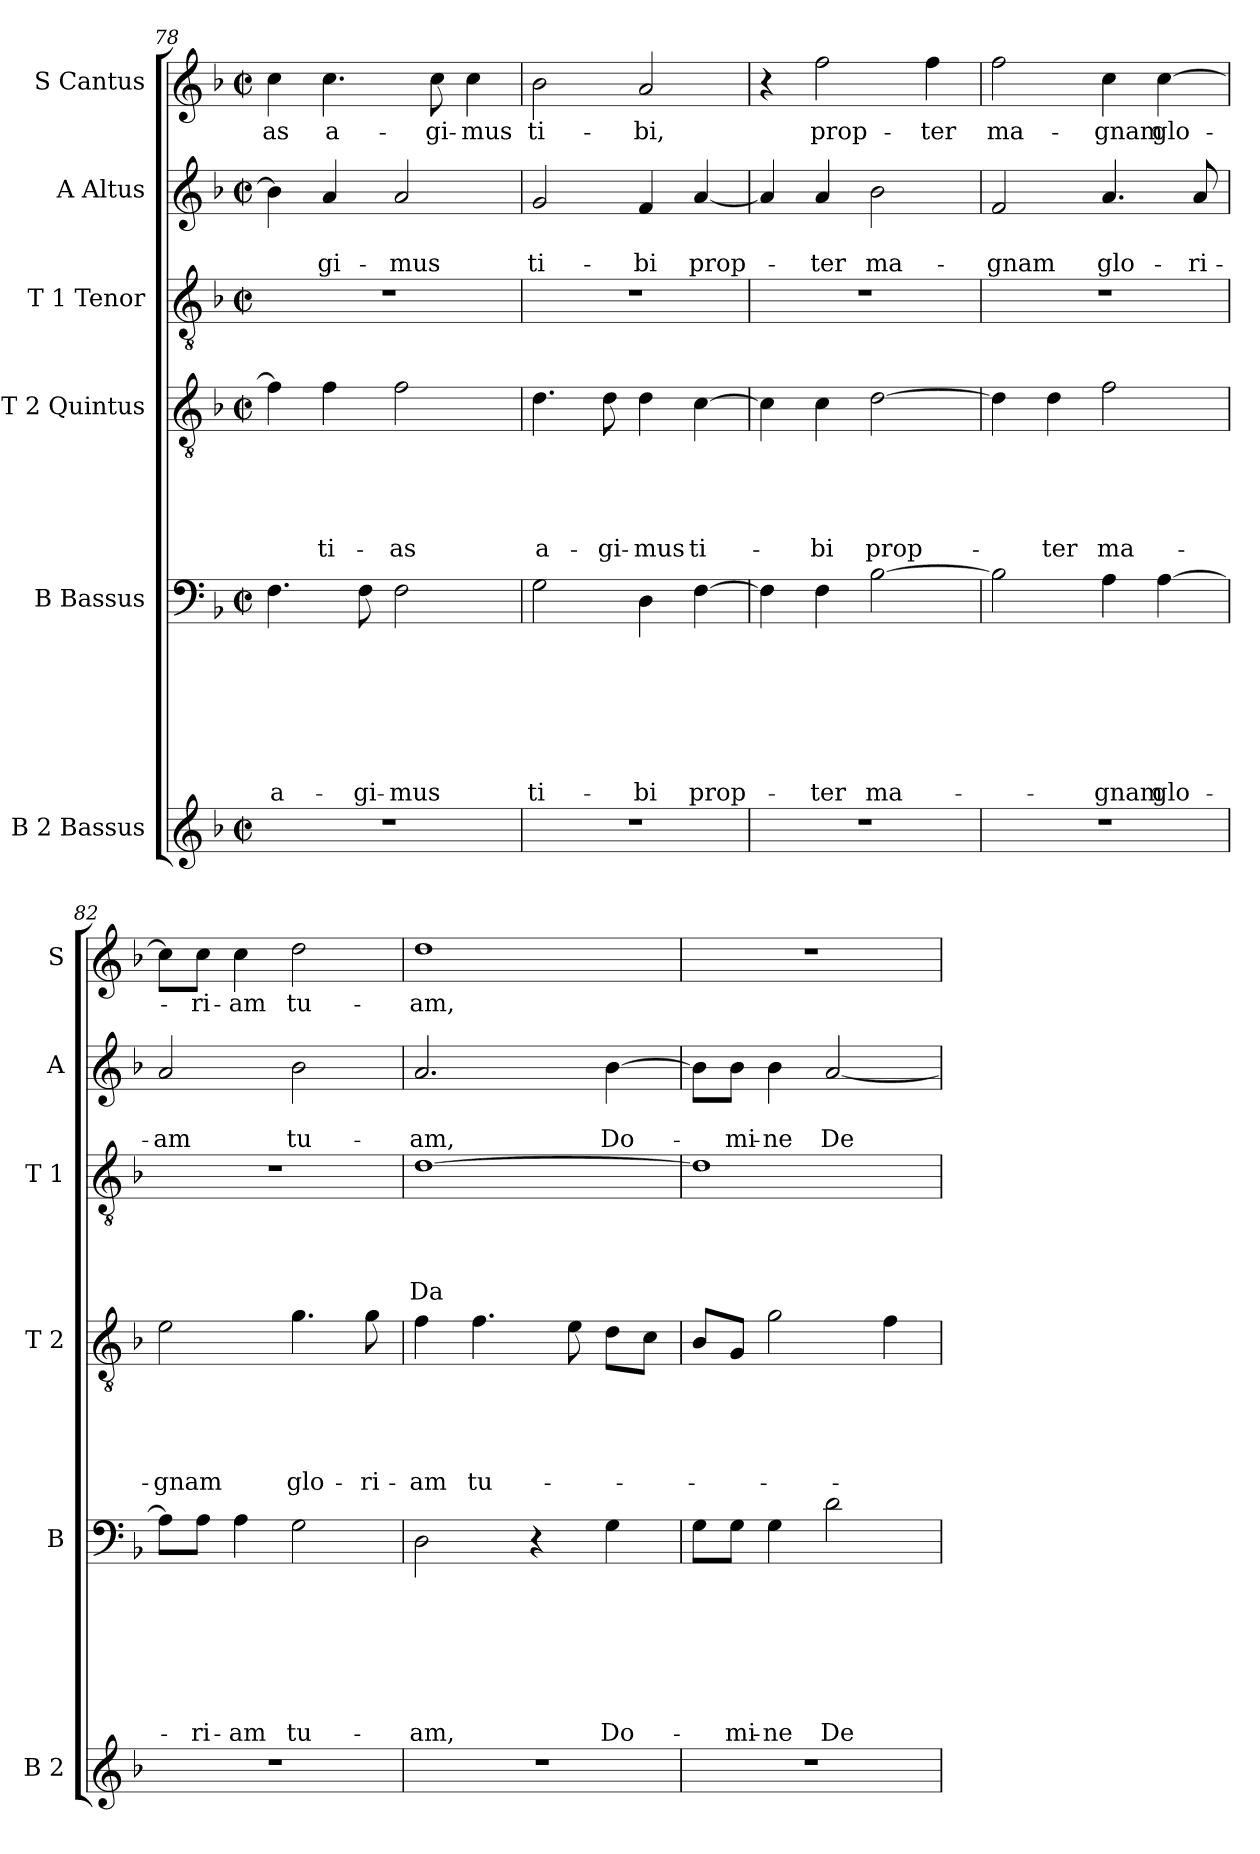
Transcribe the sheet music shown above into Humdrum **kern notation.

**kern	**kern	**text	**text	**text	**text	**text	**text	**text	**kern	**text	**text	**text	**text	**text	**kern	**text	**text	**text	**text	**kern	**text	**text	**kern	**text
*part6	*part5	*part5	*part5	*part5	*part5	*part5	*part5	*part5	*part4	*part4	*part4	*part4	*part4	*part4	*part3	*part3	*part3	*part3	*part3	*part2	*part2	*part2	*part1	*part1
*staff6	*staff5	*staff5	*staff5	*staff5	*staff5	*staff5	*staff5	*staff5	*staff4	*staff4	*staff4	*staff4	*staff4	*staff4	*staff3	*staff3	*staff3	*staff3	*staff3	*staff2	*staff2	*staff2	*staff1	*staff1
*I"B 2 Bassus	*I"B Bassus	*	*	*	*	*	*	*	*I"T 2 Quintus	*	*	*	*	*	*I"T 1 Tenor	*	*	*	*	*I"A Altus	*	*	*I"S Cantus	*
*I'B 2	*I'B	*	*	*	*	*	*	*	*I'T 2	*	*	*	*	*	*I'T 1	*	*	*	*	*I'A	*	*	*I'S	*
!!LO:LB:g=z
*clefG2	*clefF4	*	*	*	*	*	*	*	*clefGv2	*	*	*	*	*	*clefGv2	*	*	*	*	*clefG2	*	*	*clefG2	*
*k[b-]	*k[b-]	*	*	*	*	*	*	*	*k[b-]	*	*	*	*	*	*k[b-]	*	*	*	*	*k[b-]	*	*	*k[b-]	*
*F:	*F:	*	*	*	*	*	*	*	*F:	*	*	*	*	*	*F:	*	*	*	*	*F:	*	*	*F:	*
*M2/2	*M2/2	*	*	*	*	*	*	*	*M2/2	*	*	*	*	*	*M2/2	*	*	*	*	*M2/2	*	*	*M2/2	*
*met(c|)	*met(c|)	*	*	*	*	*	*	*	*met(c|)	*	*	*	*	*	*met(c|)	*	*	*	*	*met(c|)	*	*	*met(c|)	*
=78	=78	=78	=78	=78	=78	=78	=78	=78	=78	=78	=78	=78	=78	=78	=78	=78	=78	=78	=78	=78	=78	=78	=78	=78
!	!	!	!	!	!	!	!	!LO:LY:b	!	!	!	!	!	!	!	!	!	!	!	!	!	!	!	!LO:LY:b
1r	4.F\	.	.	.	.	.	.	a-	4f\]	.	.	.	.	.	1r	.	.	.	.	4b-\]	.	.	4cc\	-as
!	!	!	!	!	!	!	!	!	!	!	!	!	!	!LO:LY:b	!	!	!	!	!	!	!	!LO:LY:b	!	!LO:LY:b
.	.	.	.	.	.	.	.	.	4f\	.	.	.	.	-ti-	.	.	.	.	.	4a/	.	-gi-	4.cc\	a-
!	!	!	!	!	!	!	!	!LO:LY:b	!	!	!	!	!	!	!	!	!	!	!	!	!	!	!	!
.	8F\	.	.	.	.	.	.	-gi-	.	.	.	.	.	.	.	.	.	.	.	.	.	.	.	.
!	!	!	!	!	!	!	!	!LO:LY:b	!	!	!	!	!	!LO:LY:b	!	!	!	!	!	!	!	!LO:LY:b	!	!
.	2F\	.	.	.	.	.	.	-mus	2f\	.	.	.	.	-as	.	.	.	.	.	2a/	.	-mus	.	.
!	!	!	!	!	!	!	!	!	!	!	!	!	!	!	!	!	!	!	!	!	!	!	!	!LO:LY:b
.	.	.	.	.	.	.	.	.	.	.	.	.	.	.	.	.	.	.	.	.	.	.	8cc\	-gi-
!	!	!	!	!	!	!	!	!	!	!	!	!	!	!	!	!	!	!	!	!	!	!	!	!LO:LY:b
.	.	.	.	.	.	.	.	.	.	.	.	.	.	.	.	.	.	.	.	.	.	.	4cc\	-mus
=79	=79	=79	=79	=79	=79	=79	=79	=79	=79	=79	=79	=79	=79	=79	=79	=79	=79	=79	=79	=79	=79	=79	=79	=79
!	!	!	!	!	!	!	!	!LO:LY:b	!	!	!	!	!	!LO:LY:b	!	!	!	!	!	!	!	!LO:LY:b	!	!LO:LY:b
1r	2G\	.	.	.	.	.	.	ti-	4.d\	.	.	.	.	a-	1r	.	.	.	.	2g/	.	ti-	2b-\	ti-
!	!	!	!	!	!	!	!	!	!	!	!	!	!	!LO:LY:b	!	!	!	!	!	!	!	!	!	!
.	.	.	.	.	.	.	.	.	8d\	.	.	.	.	-gi-	.	.	.	.	.	.	.	.	.	.
!	!	!	!	!	!	!	!	!LO:LY:b	!	!	!	!	!	!LO:LY:b	!	!	!	!	!	!	!	!LO:LY:b	!	!LO:LY:b
.	4D\	.	.	.	.	.	.	-bi	4d\	.	.	.	.	-mus	.	.	.	.	.	4f/	.	-bi	2a/	-bi,
!	!	!	!	!	!	!	!	!LO:LY:b	!	!	!	!	!	!LO:LY:b	!	!	!	!	!	!	!	!LO:LY:b	!	!
.	[>4F\	.	.	.	.	.	.	prop-	[>4c\	.	.	.	.	ti-	.	.	.	.	.	[<4a/	.	prop-	.	.
=80	=80	=80	=80	=80	=80	=80	=80	=80	=80	=80	=80	=80	=80	=80	=80	=80	=80	=80	=80	=80	=80	=80	=80	=80
1r	4F\]	.	.	.	.	.	.	.	4c\]	.	.	.	.	.	1r	.	.	.	.	4a/]	.	.	4r	.
!	!	!	!	!	!	!	!	!LO:LY:b	!	!	!	!	!	!LO:LY:b	!	!	!	!	!	!	!	!LO:LY:b	!	!LO:LY:b
.	4F\	.	.	.	.	.	.	-ter	4c\	.	.	.	.	-bi	.	.	.	.	.	4a/	.	-ter	2ff\	prop-
!	!	!	!	!	!	!	!	!LO:LY:b	!	!	!	!	!	!LO:LY:b	!	!	!	!	!	!	!	!LO:LY:b	!	!
.	[>2B-\	.	.	.	.	.	.	ma-	[>2d\	.	.	.	.	prop-	.	.	.	.	.	2b-\	.	ma-	.	.
!	!	!	!	!	!	!	!	!	!	!	!	!	!	!	!	!	!	!	!	!	!	!	!	!LO:LY:b
.	.	.	.	.	.	.	.	.	.	.	.	.	.	.	.	.	.	.	.	.	.	.	4ff\	-ter
=81	=81	=81	=81	=81	=81	=81	=81	=81	=81	=81	=81	=81	=81	=81	=81	=81	=81	=81	=81	=81	=81	=81	=81	=81
!	!	!	!	!	!	!	!	!	!	!	!	!	!	!	!	!	!	!	!	!	!	!LO:LY:b	!	!LO:LY:b
1r	2B-\]	.	.	.	.	.	.	.	4d\]	.	.	.	.	.	1r	.	.	.	.	2f/	.	-gnam	2ff\	ma-
!	!	!	!	!	!	!	!	!	!	!	!	!	!	!LO:LY:b	!	!	!	!	!	!	!	!	!	!
.	.	.	.	.	.	.	.	.	4d\	.	.	.	.	-ter	.	.	.	.	.	.	.	.	.	.
!	!	!	!	!	!	!	!	!LO:LY:b	!	!	!	!	!	!LO:LY:b	!	!	!	!	!	!	!	!LO:LY:b	!	!LO:LY:b
.	4A\	.	.	.	.	.	.	-gnam	2f\	.	.	.	.	ma-	.	.	.	.	.	4.a/	.	glo-	4cc\	-gnam
!	!	!	!	!	!	!	!	!LO:LY:b	!	!	!	!	!	!	!	!	!	!	!	!	!	!	!	!LO:LY:b
.	[>4A\	.	.	.	.	.	.	glo-	.	.	.	.	.	.	.	.	.	.	.	.	.	.	[>4cc\	glo-
!	!	!	!	!	!	!	!	!	!	!	!	!	!	!	!	!	!	!	!	!	!	!LO:LY:b	!	!
.	.	.	.	.	.	.	.	.	.	.	.	.	.	.	.	.	.	.	.	8a/	.	-ri-	.	.
=82	=82	=82	=82	=82	=82	=82	=82	=82	=82	=82	=82	=82	=82	=82	=82	=82	=82	=82	=82	=82	=82	=82	=82	=82
!	!	!	!	!	!	!	!	!	!	!	!	!	!	!LO:LY:b	!	!	!	!	!	!	!	!LO:LY:b	!	!
1r	8A\L]	.	.	.	.	.	.	.	2e\	.	.	.	.	-gnam	1r	.	.	.	.	2a/	.	-am	8cc\L]	.
!	!	!	!	!	!	!	!	!LO:LY:b	!	!	!	!	!	!	!	!	!	!	!	!	!	!	!	!LO:LY:b
.	8A\J	.	.	.	.	.	.	-ri-	.	.	.	.	.	.	.	.	.	.	.	.	.	.	8cc\J	-ri-
!	!	!	!	!	!	!	!	!LO:LY:b:rj	!	!	!	!	!	!	!	!	!	!	!	!	!	!	!	!LO:LY:b:rj
.	4A\	.	.	.	.	.	.	-am	.	.	.	.	.	.	.	.	.	.	.	.	.	.	4cc\	-am
!	!	!	!	!	!	!	!	!LO:LY:b	!	!	!	!	!	!LO:LY:b	!	!	!	!	!	!	!	!LO:LY:b	!	!LO:LY:b
.	2G\	.	.	.	.	.	.	tu-	4.g\	.	.	.	.	glo-	.	.	.	.	.	2b-\	.	tu-	2dd\	tu-
!	!	!	!	!	!	!	!	!	!	!	!	!	!	!LO:LY:b	!	!	!	!	!	!	!	!	!	!
.	.	.	.	.	.	.	.	.	8g\	.	.	.	.	-ri-	.	.	.	.	.	.	.	.	.	.
=83	=83	=83	=83	=83	=83	=83	=83	=83	=83	=83	=83	=83	=83	=83	=83	=83	=83	=83	=83	=83	=83	=83	=83	=83
!	!	!	!	!	!	!	!	!LO:LY:b	!	!	!	!	!	!LO:LY:b	!	!	!	!	!LO:LY:b	!	!	!LO:LY:b	!	!LO:LY:b
1r	2D\	.	.	.	.	.	.	-am,	4f\	.	.	.	.	-am	[>1d	.	.	.	Da	2.a/	.	-am,	1dd	-am,
!	!	!	!	!	!	!	!	!	!	!	!	!	!	!LO:LY:b	!	!	!	!	!	!	!	!	!	!
.	.	.	.	.	.	.	.	.	4.f\	.	.	.	.	tu-	.	.	.	.	.	.	.	.	.	.
.	4r	.	.	.	.	.	.	.	.	.	.	.	.	.	.	.	.	.	.	.	.	.	.	.
.	.	.	.	.	.	.	.	.	8e\	.	.	.	.	.	.	.	.	.	.	.	.	.	.	.
!	!	!	!	!	!	!	!	!LO:LY:b	!	!	!	!	!	!	!	!	!	!	!	!	!	!LO:LY:b	!	!
.	4G\	.	.	.	.	.	.	Do-	8d\L	.	.	.	.	.	.	.	.	.	.	[>4b-\	.	Do-	.	.
.	.	.	.	.	.	.	.	.	8c\J	.	.	.	.	.	.	.	.	.	.	.	.	.	.	.
!!LO:PB:g=z
=84	=84	=84	=84	=84	=84	=84	=84	=84	=84	=84	=84	=84	=84	=84	=84	=84	=84	=84	=84	=84	=84	=84	=84	=84
1r	8G\L	.	.	.	.	.	.	.	8B-/L	.	.	.	.	.	1d]	.	.	.	.	8b-\L]	.	.	1r	.
!	!	!	!	!	!	!	!	!LO:LY:b	!	!	!	!	!	!	!	!	!	!	!	!	!	!LO:LY:b	!	!
.	8G\J	.	.	.	.	.	.	-mi-	8G/J	.	.	.	.	.	.	.	.	.	.	8b-\J	.	-mi-	.	.
!	!	!	!	!	!	!	!	!LO:LY:b:rj	!	!	!	!	!	!	!	!	!	!	!	!	!	!LO:LY:b:rj	!	!
.	4G\	.	.	.	.	.	.	-ne	2g\	.	.	.	.	.	.	.	.	.	.	4b-\	.	-ne	.	.
!	!	!	!	!	!	!	!	!LO:LY:b	!	!	!	!	!	!	!	!	!	!	!	!	!	!LO:LY:b	!	!
.	2d\	.	.	.	.	.	.	De-	.	.	.	.	.	.	.	.	.	.	.	[<2a/	.	De-	.	.
.	.	.	.	.	.	.	.	.	4f\	.	.	.	.	.	.	.	.	.	.	.	.	.	.	.
=	=	=	=	=	=	=	=	=	=	=	=	=	=	=	=	=	=	=	=	=	=	=	=	=
*-	*-	*-	*-	*-	*-	*-	*-	*-	*-	*-	*-	*-	*-	*-	*-	*-	*-	*-	*-	*-	*-	*-	*-	*-
